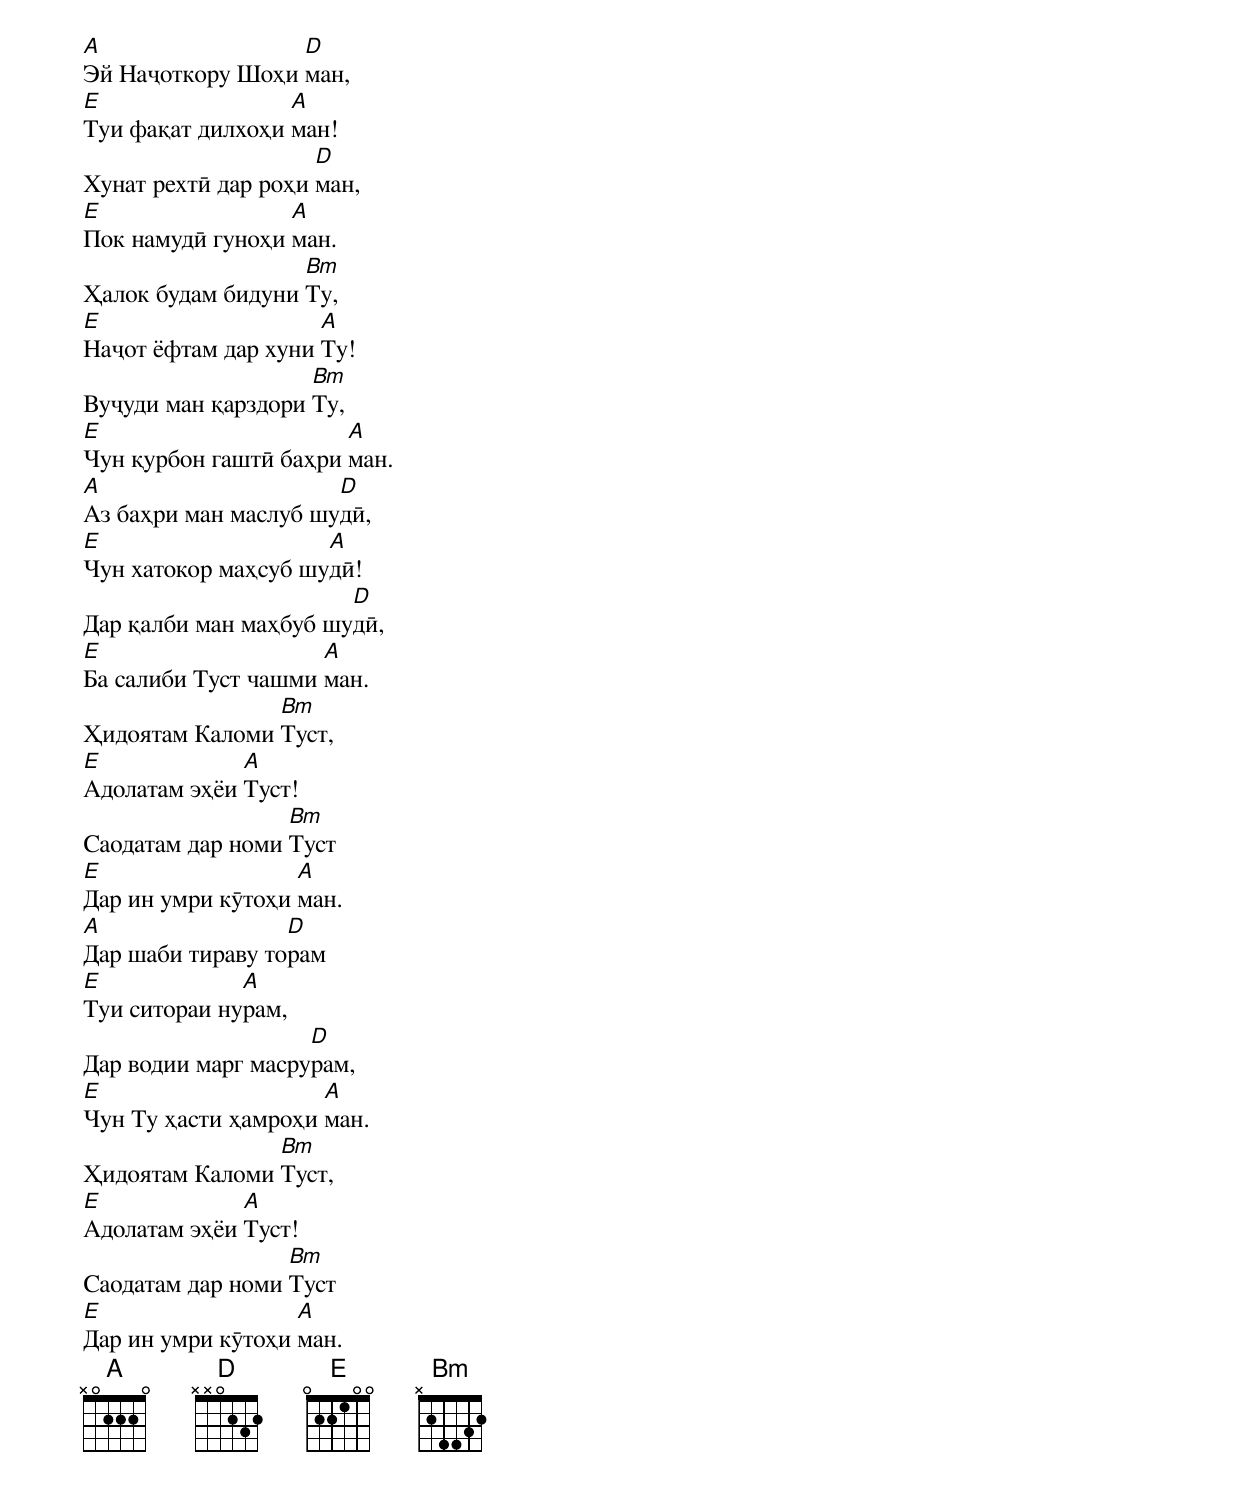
[A]Эй Наҷоткору Шоҳи [D]ман,
[E]Туи фақат дилхоҳи [A]ман!
Хунат рехтӣ дар роҳи [D]ман,
[E]Пок намудӣ гуноҳи [A]ман.
Ҳалок будам бидуни [Bm]Ту,
[E]Наҷот ёфтам дар хуни [A]Ту!
Вуҷуди ман қарздори [Bm]Ту,
[E]Чун қурбон гаштӣ баҳри [A]ман.
[A]Аз баҳри ман маслуб шу[D]дӣ,
[E]Чун хатокор маҳсуб шу[A]дӣ!
Дар қалби ман маҳбуб шу[D]дӣ,
[E]Ба салиби Туст чашми [A]ман.
Ҳидоятам Каломи [Bm]Туст,
[E]Адолатам эҳёи [A]Туст!
Саодатам дар номи [Bm]Туст
[E]Дар ин умри кӯтоҳи [A]ман.
[A]Дар шаби тираву то[D]рам
[E]Туи ситораи ну[A]рам,
Дар водии марг масру[D]рам,
[E]Чун Ту ҳасти ҳамроҳи [A]ман.
Ҳидоятам Каломи [Bm]Туст,
[E]Адолатам эҳёи [A]Туст!
Саодатам дар номи [Bm]Туст
[E]Дар ин умри кӯтоҳи [A]ман.
